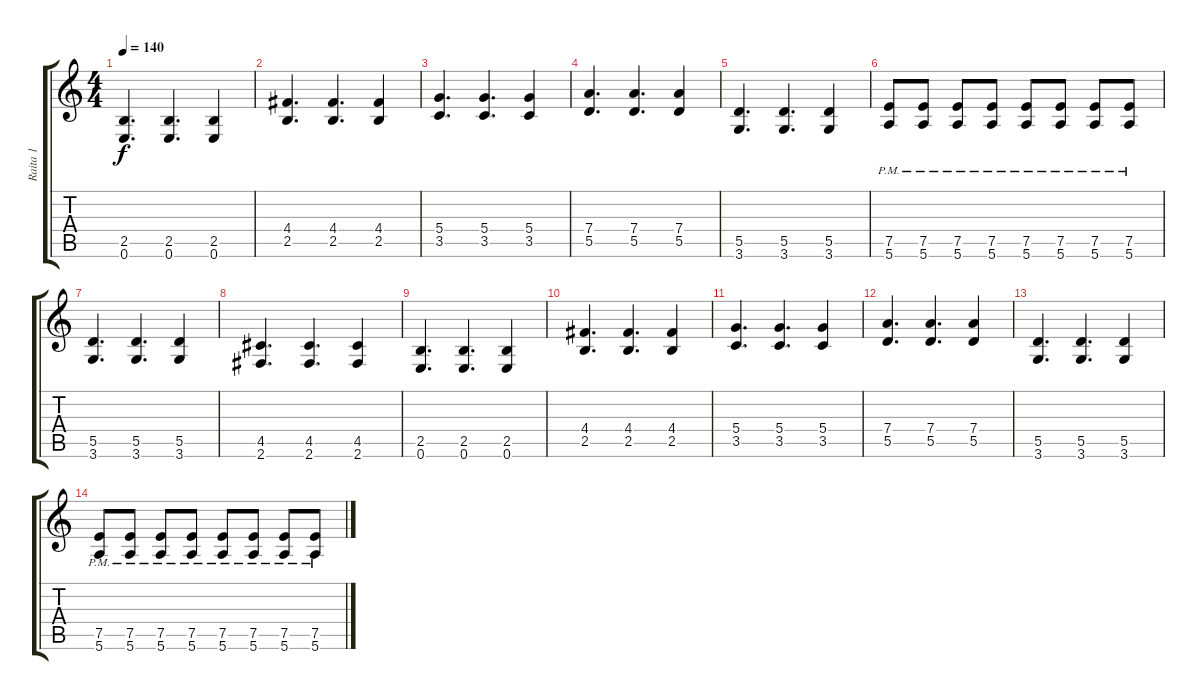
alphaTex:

\track ("Raita 1" "Raita 1") {instrument distortionguitar}
\staff {score tabs}
\tuning (E4 B3 G3 D3 A2 E2) {hide}
\ts (4 4)
\tempo 140
\clef g2
\ks c
(2.5 0.6).4{d dy f} (2.5 0.6).4{d} (2.5 0.6).4 |
(4.4 2.5).4{d} (4.4 2.5).4{d} (4.4 2.5).4 |
(5.4 3.5).4{d} (5.4 3.5).4{d} (5.4 3.5).4 |
(7.4 5.5).4{d} (7.4 5.5).4{d} (7.4 5.5).4 |
(5.5 3.6).4{d} (5.5 3.6).4{d} (5.5 3.6).4 |
(7.5{pm} 5.6{pm}).8 (7.5{pm} 5.6{pm}).8 (7.5{pm} 5.6{pm}).8 (7.5{pm} 5.6{pm}).8 (7.5{pm} 5.6{pm}).8 (7.5{pm} 5.6{pm}).8 (7.5{pm} 5.6{pm}).8 (7.5{pm} 5.6{pm}).8 |
(5.5 3.6).4{d} (5.5 3.6).4{d} (5.5 3.6).4 |
(4.5 2.6).4{d} (4.5 2.6).4{d} (4.5 2.6).4 |
(2.5 0.6).4{d} (2.5 0.6).4{d} (2.5 0.6).4 |
(4.4 2.5).4{d} (4.4 2.5).4{d} (4.4 2.5).4 |
(5.4 3.5).4{d} (5.4 3.5).4{d} (5.4 3.5).4 |
(7.4 5.5).4{d} (7.4 5.5).4{d} (7.4 5.5).4 |
(5.5 3.6).4{d} (5.5 3.6).4{d} (5.5 3.6).4 |
(7.5{pm} 5.6{pm}).8 (7.5{pm} 5.6{pm}).8 (7.5{pm} 5.6{pm}).8 (7.5{pm} 5.6{pm}).8 (7.5{pm} 5.6{pm}).8 (7.5{pm} 5.6{pm}).8 (7.5{pm} 5.6{pm}).8 (7.5{pm} 5.6{pm}).8
